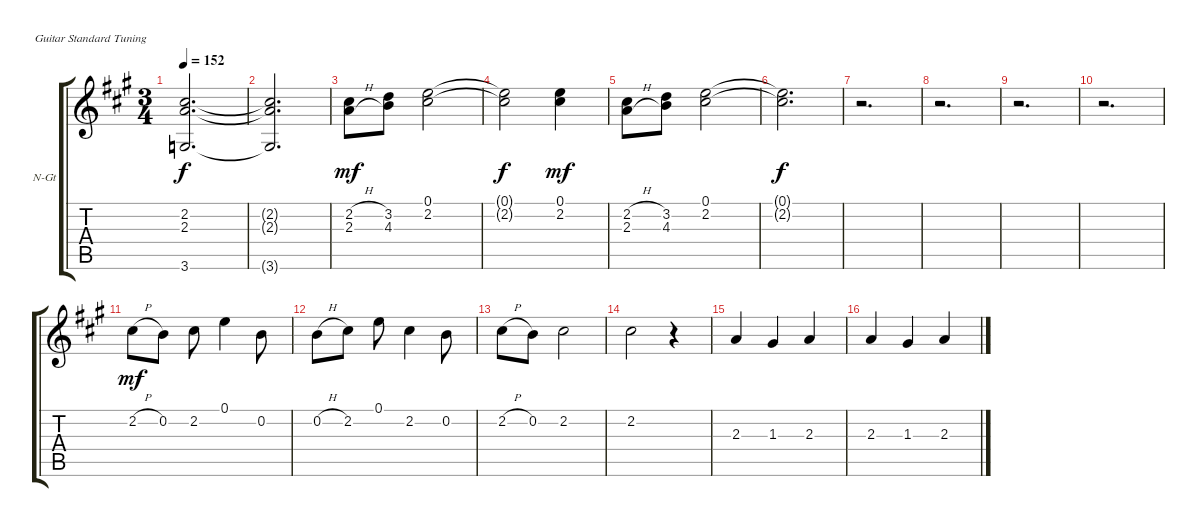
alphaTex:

\bracketExtendMode groupsimilarinstruments
\firstSystemTrackNameOrientation horizontal
\otherSystemsTrackNameOrientation horizontal
\track ("Guitar 3" "N-Gt") {instrument acousticguitarnylon}
\staff {score tabs}
\tuning (E4 B3 G3 D3 A2 E2)
\ts (3 4)
\tempo 152
\clef g2
\ks a
(2.2{t} 2.3{t} 3.6).2{d dy f} |
(2.2{t} 2.3{t} 3.6{t}).2{d} |
(2.2{h} 2.3{h}).8{dy mf} (3.2 4.3).8 (0.1 2.2).2 |
(0.1{t} 2.2{t}).2{dy f} (0.1 2.2).4{dy mf} |
(2.2{h} 2.3{h}).8 (3.2 4.3).8 (0.1 2.2).2 |
(0.1{t} 2.2{t}).2{d dy f} |
r.2{d} |
r.2{d} |
r.2{d} |
r.2{d} |
2.2{h}.8{dy mf} 0.2.8 2.2.8 0.1.4 0.2.8 |
0.2{h}.8 2.2.8 0.1.8 2.2.4 0.2.8 |
2.2{h}.8 0.2.8 2.2.2 |
2.2.2 r.4 |
2.3.4 1.3.4 2.3.4 |
2.3.4 1.3.4 2.3.4
